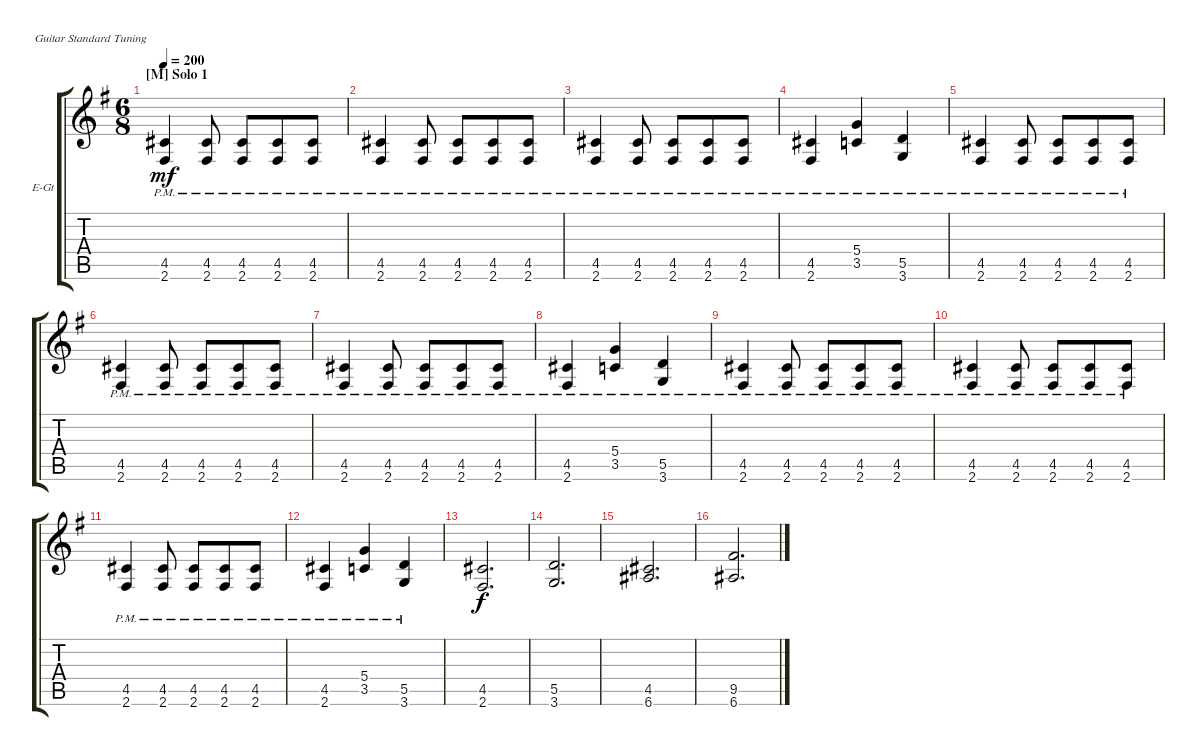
\bracketExtendMode groupsimilarinstruments
\firstSystemTrackNameOrientation horizontal
\otherSystemsTrackNameOrientation horizontal
\track ("Electric Guitar 2" "E-Gt") {instrument distortionguitar}
\staff {score tabs}
\tuning (E4 B3 G3 D3 A2 E2)
\ts (6 8)
\section ("M" "Solo 1")
\tempo 200
\clef g2
\ks eminor
(2.6{pm} 4.5{pm}).4{dy mf} (2.6{pm} 4.5{pm}).8 (2.6{pm} 4.5{pm}).8 (2.6{pm} 4.5{pm}).8 (2.6{pm} 4.5{pm}).8 |
(2.6{pm} 4.5{pm}).4 (2.6{pm} 4.5{pm}).8 (2.6{pm} 4.5{pm}).8 (2.6{pm} 4.5{pm}).8 (2.6{pm} 4.5{pm}).8 |
(2.6{pm} 4.5{pm}).4 (2.6{pm} 4.5{pm}).8 (2.6{pm} 4.5{pm}).8 (2.6{pm} 4.5{pm}).8 (2.6{pm} 4.5{pm}).8 |
(2.6{pm} 4.5{pm}).4 (3.5{pm} 5.4{pm}).4 (3.6{pm} 5.5{pm}).4 |
(2.6{pm} 4.5{pm}).4 (2.6{pm} 4.5{pm}).8 (2.6{pm} 4.5{pm}).8 (2.6{pm} 4.5{pm}).8 (2.6{pm} 4.5{pm}).8 |
(2.6{pm} 4.5{pm}).4 (2.6{pm} 4.5{pm}).8 (2.6{pm} 4.5{pm}).8 (2.6{pm} 4.5{pm}).8 (2.6{pm} 4.5{pm}).8 |
(2.6{pm} 4.5{pm}).4 (2.6{pm} 4.5{pm}).8 (2.6{pm} 4.5{pm}).8 (2.6{pm} 4.5{pm}).8 (2.6{pm} 4.5{pm}).8 |
(2.6{pm} 4.5{pm}).4 (3.5{pm} 5.4{pm}).4 (3.6{pm} 5.5{pm}).4 |
(2.6{pm} 4.5{pm}).4 (2.6{pm} 4.5{pm}).8 (2.6{pm} 4.5{pm}).8 (2.6{pm} 4.5{pm}).8 (2.6{pm} 4.5{pm}).8 |
(2.6{pm} 4.5{pm}).4 (2.6{pm} 4.5{pm}).8 (2.6{pm} 4.5{pm}).8 (2.6{pm} 4.5{pm}).8 (2.6{pm} 4.5{pm}).8 |
(2.6{pm} 4.5{pm}).4 (2.6{pm} 4.5{pm}).8 (2.6{pm} 4.5{pm}).8 (2.6{pm} 4.5{pm}).8 (2.6{pm} 4.5{pm}).8 |
(2.6{pm} 4.5{pm}).4 (3.5{pm} 5.4{pm}).4 (3.6{pm} 5.5{pm}).4 |
(2.6 4.5).2{d dy f} |
(3.6 5.5).2{d} |
(6.6 4.5).2{d} |
(6.6 9.5).2{d}
